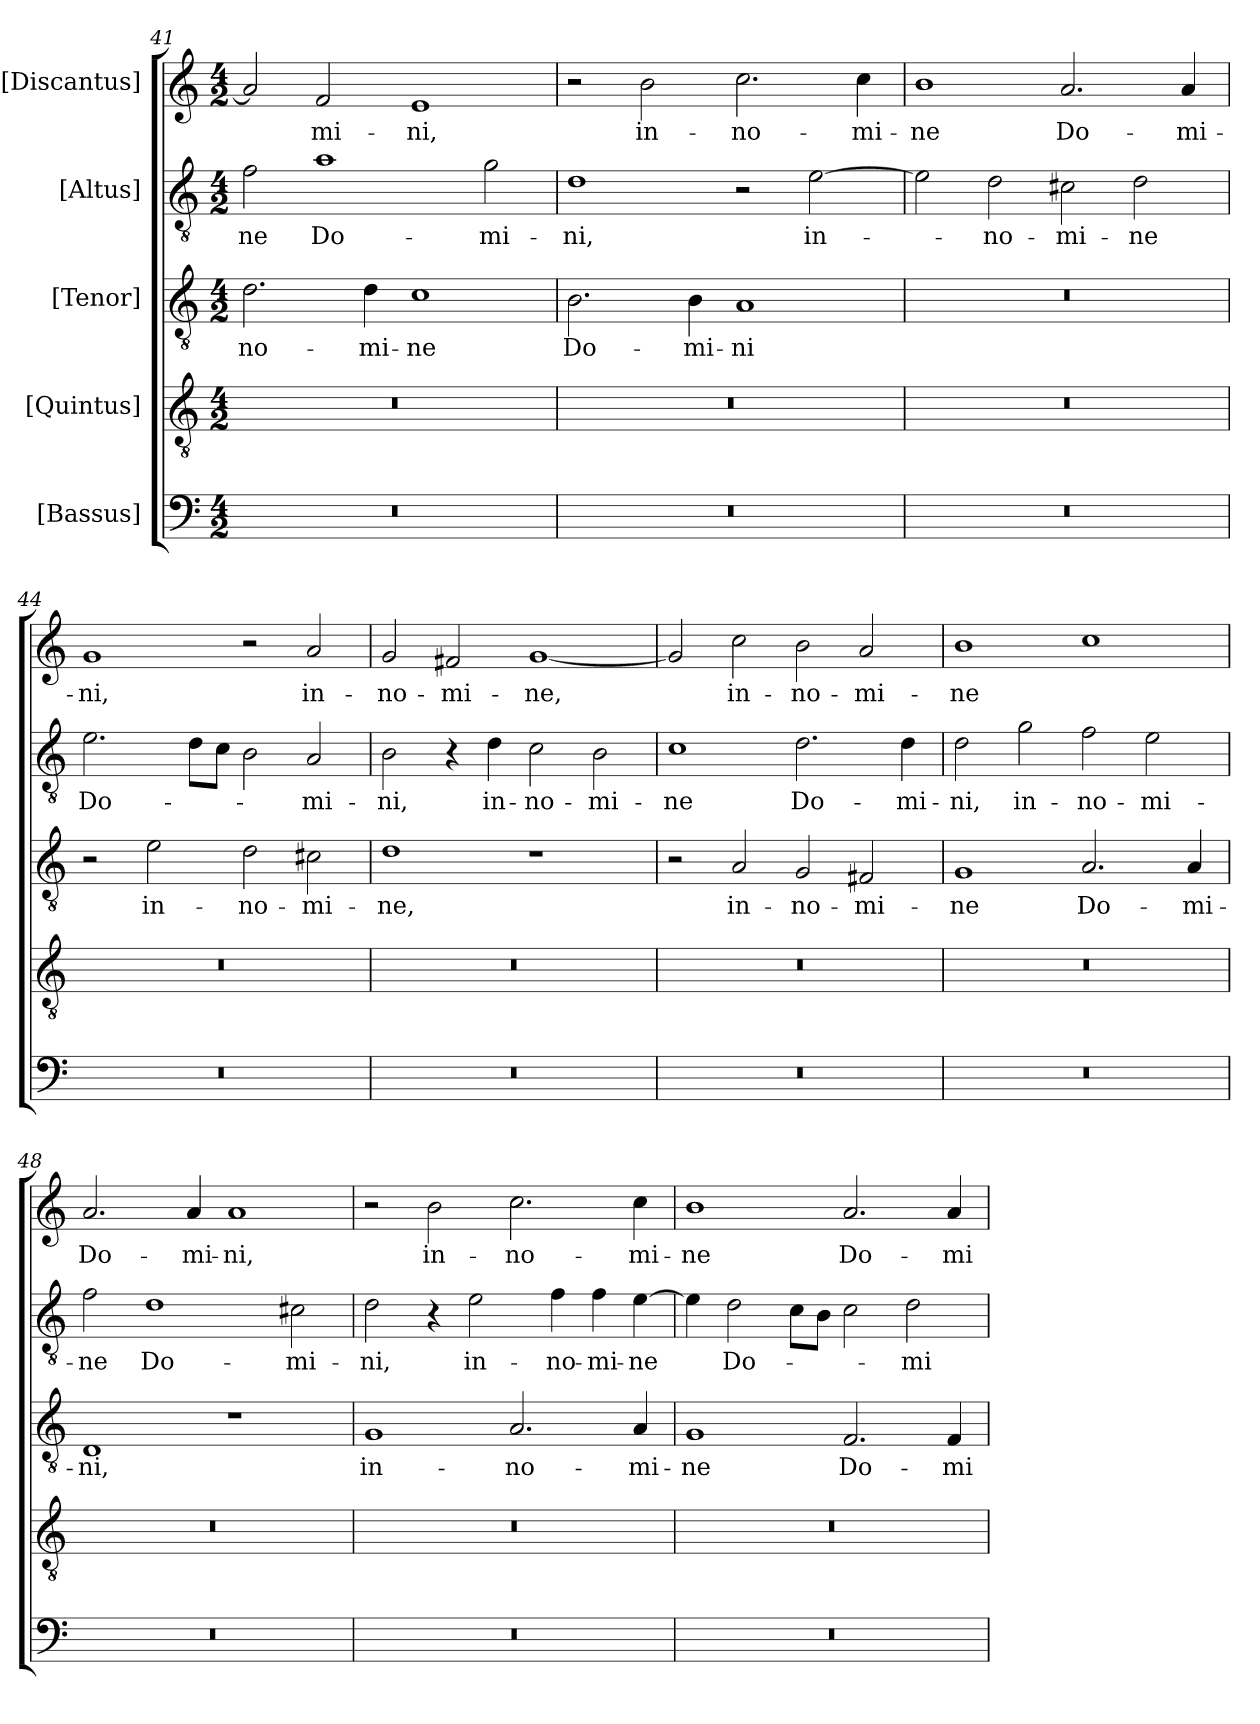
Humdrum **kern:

**kern	**kern	**kern	**text	**kern	**text	**kern	**text
*part5	*part4	*part3	*part3	*part2	*part2	*part1	*part1
*staff5	*staff4	*staff3	*staff3	*staff2	*staff2	*staff1	*staff1
*I"[Bassus]	*I"[Quintus]	*I"[Tenor]	*	*I"[Altus]	*	*I"[Discantus]	*
*clefF4	*clefGv2	*clefGv2	*	*clefGv2	*	*clefG2	*
*k[]	*k[]	*k[]	*	*k[]	*	*k[]	*
*M4/2	*M4/2	*M4/2	*	*M4/2	*	*M4/2	*
=41	=41	=41	=41	=41	=41	=41	=41
0r	0r	2.d\	no-	2f\	-ne	2a/]	.
.	.	.	.	1a\	Do-	2f/	-mi-
.	.	4d\	-mi-	.	.	.	.
.	.	1c\	-ne	.	.	1e/	-ni,
.	.	.	.	2g\	-mi-	.	.
=42	=42	=42	=42	=42	=42	=42	=42
0r	0r	2.B\	Do-	1d\	-ni,	2r	.
.	.	.	.	.	.	2b\	in-
.	.	4B\	-mi-	.	.	.	.
.	.	1A/	-ni	2r	.	2.cc\	no-
.	.	.	.	[2e\	in-	.	.
.	.	.	.	.	.	4cc\	-mi-
=43	=43	=43	=43	=43	=43	=43	=43
0r	0r	0r	.	2e\]	.	1b\	-ne
.	.	.	.	2d\	no-	.	.
.	.	.	.	2c#X\	-mi-	2.a/	Do-
.	.	.	.	2d\	-ne	.	.
.	.	.	.	.	.	4a/	-mi-
=44	=44	=44	=44	=44	=44	=44	=44
0r	0r	2r	.	2.e\	Do-	1g/	-ni,
.	.	2e\	in-	.	.	.	.
.	.	.	.	8d\L	.	.	.
.	.	.	.	8c\J	.	.	.
.	.	2d\	no-	2B\	.	2r	.
.	.	2c#X\	-mi-	2A/	-mi-	2a/	in-
=45	=45	=45	=45	=45	=45	=45	=45
0r	0r	1d\	-ne,	2B\	-ni,	2g/	no-
.	.	.	.	4r	.	2f#X/	-mi-
.	.	.	.	4d\	in-	.	.
.	.	1r	.	2c\	no-	[1g/	-ne,
.	.	.	.	2B\	-mi-	.	.
=46	=46	=46	=46	=46	=46	=46	=46
0r	0r	2r	.	1c\	-ne	2g/]	.
.	.	2A/	in-	.	.	2cc\	in-
.	.	2G/	no-	2.d\	Do-	2b\	no-
.	.	2F#X/	-mi-	.	.	2a/	-mi-
.	.	.	.	4d\	-mi-	.	.
=47	=47	=47	=47	=47	=47	=47	=47
0r	0r	1G/	-ne	2d\	-ni,	1b\	-ne
.	.	.	.	2g\	in-	.	.
.	.	2.A/	Do-	2f\	no-	1cc\	.
.	.	.	.	2e\	-mi-	.	.
.	.	4A/	-mi-	.	.	.	.
=48	=48	=48	=48	=48	=48	=48	=48
0r	0r	1D/	-ni,	2f\	-ne	2.a/	Do-
.	.	.	.	1d\	Do-	.	.
.	.	.	.	.	.	4a/	-mi-
.	.	1r	.	.	.	1a/	-ni,
.	.	.	.	2c#X\	-mi-	.	.
=49	=49	=49	=49	=49	=49	=49	=49
0r	0r	1G/	in-	2d\	-ni,	2r	.
.	.	.	.	4r	.	2b\	in-
.	.	.	.	2e\	in-	.	.
.	.	2.A/	no-	.	.	2.cc\	no-
.	.	.	.	4f\	no-	.	.
.	.	.	.	4f\	-mi-	.	.
.	.	4A/	-mi-	[4e\	-ne	4cc\	-mi-
=50	=50	=50	=50	=50	=50	=50	=50
0r	0r	1G/	-ne	4e\]	.	1b\	-ne
.	.	.	.	2d\	Do-	.	.
.	.	.	.	8c\L	.	.	.
.	.	.	.	8B\J	.	.	.
.	.	2.F/	Do-	2c\	.	2.a/	Do-
.	.	.	.	2d\	-mi-	.	.
.	.	4F/	-mi-	.	.	4a/	-mi-
=	=	=	=	=	=	=	=
*-	*-	*-	*-	*-	*-	*-	*-
